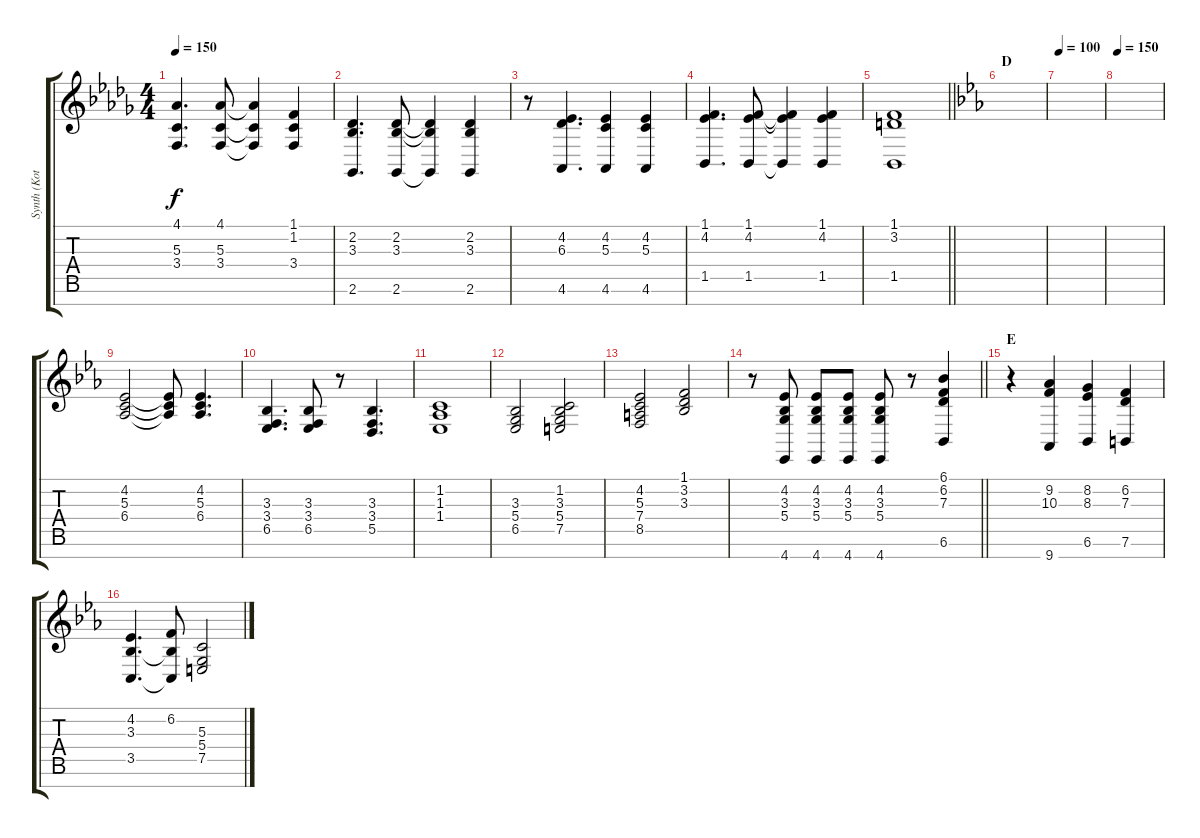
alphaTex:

\track ("Synth (Kotobuki Tsumugi)" "Synth (Kot") {instrument churchorgan}
\staff {score tabs}
\tuning (E4 B3 G3 D3 A2 E2 B1) {hide}
\ts (4 4)
\tempo 150
\clef g2
\ks db
(4.1 5.3 3.4).4{d dy f} (4.1 5.3 3.4).8 (4.1{t} 5.3{t} 3.4{t}).4 (1.1 1.2 3.4).4 |
(2.2 3.3 2.6).4{d} (2.2 3.3 2.6).8 (2.2{t} 3.3{t} 2.6{t}).4 (2.2 3.3 2.6).4 |
r.8 (4.2 6.3 4.6).4{d} (4.2 5.3 4.6).4 (4.2 5.3 4.6).4 |
(1.1 4.2 1.5).4{d} (1.1 4.2 1.5).8 (1.1{t} 4.2{t} 1.5{t}).4 (1.1 4.2 1.5).4 |
\barLineRight lightlight
(1.1 3.2 1.5).1 |
\section ("" "D")
\ks eb
|
\tempo 100
|
\tempo 150
|
(4.2 5.3 6.4).2 (4.2{t} 5.3{t} 6.4{t}).8 (4.2 5.3 6.4).4{d} |
(3.3 3.4 6.5).4{d} (3.3 3.4 6.5).8 r.8 (3.3 3.4 5.5).4{d} |
(1.2 1.3 1.4).1 |
(3.3 5.4 6.5).2 (1.2 3.3 5.4 7.5).2 |
(4.2 5.3 7.4 8.5).2 (1.1 3.2 3.3).2 |
\barLineRight lightlight
r.8 (4.2 3.3 5.4 4.7).8 (4.2 3.3 5.4 4.7).8 (4.2 3.3 5.4 4.7).8 (4.2 3.3 5.4 4.7).8 r.8 (6.1 6.2 7.3 6.6).4 |
\section ("" "E")
r.4 (9.2 10.3 9.7).4 (8.2 8.3 6.6).4 (6.2 7.3 7.6).4 |
(4.2 3.3 3.5).4{d} (6.2 3.3{t} 3.5{t}).8 (5.3 5.4 7.5).2
